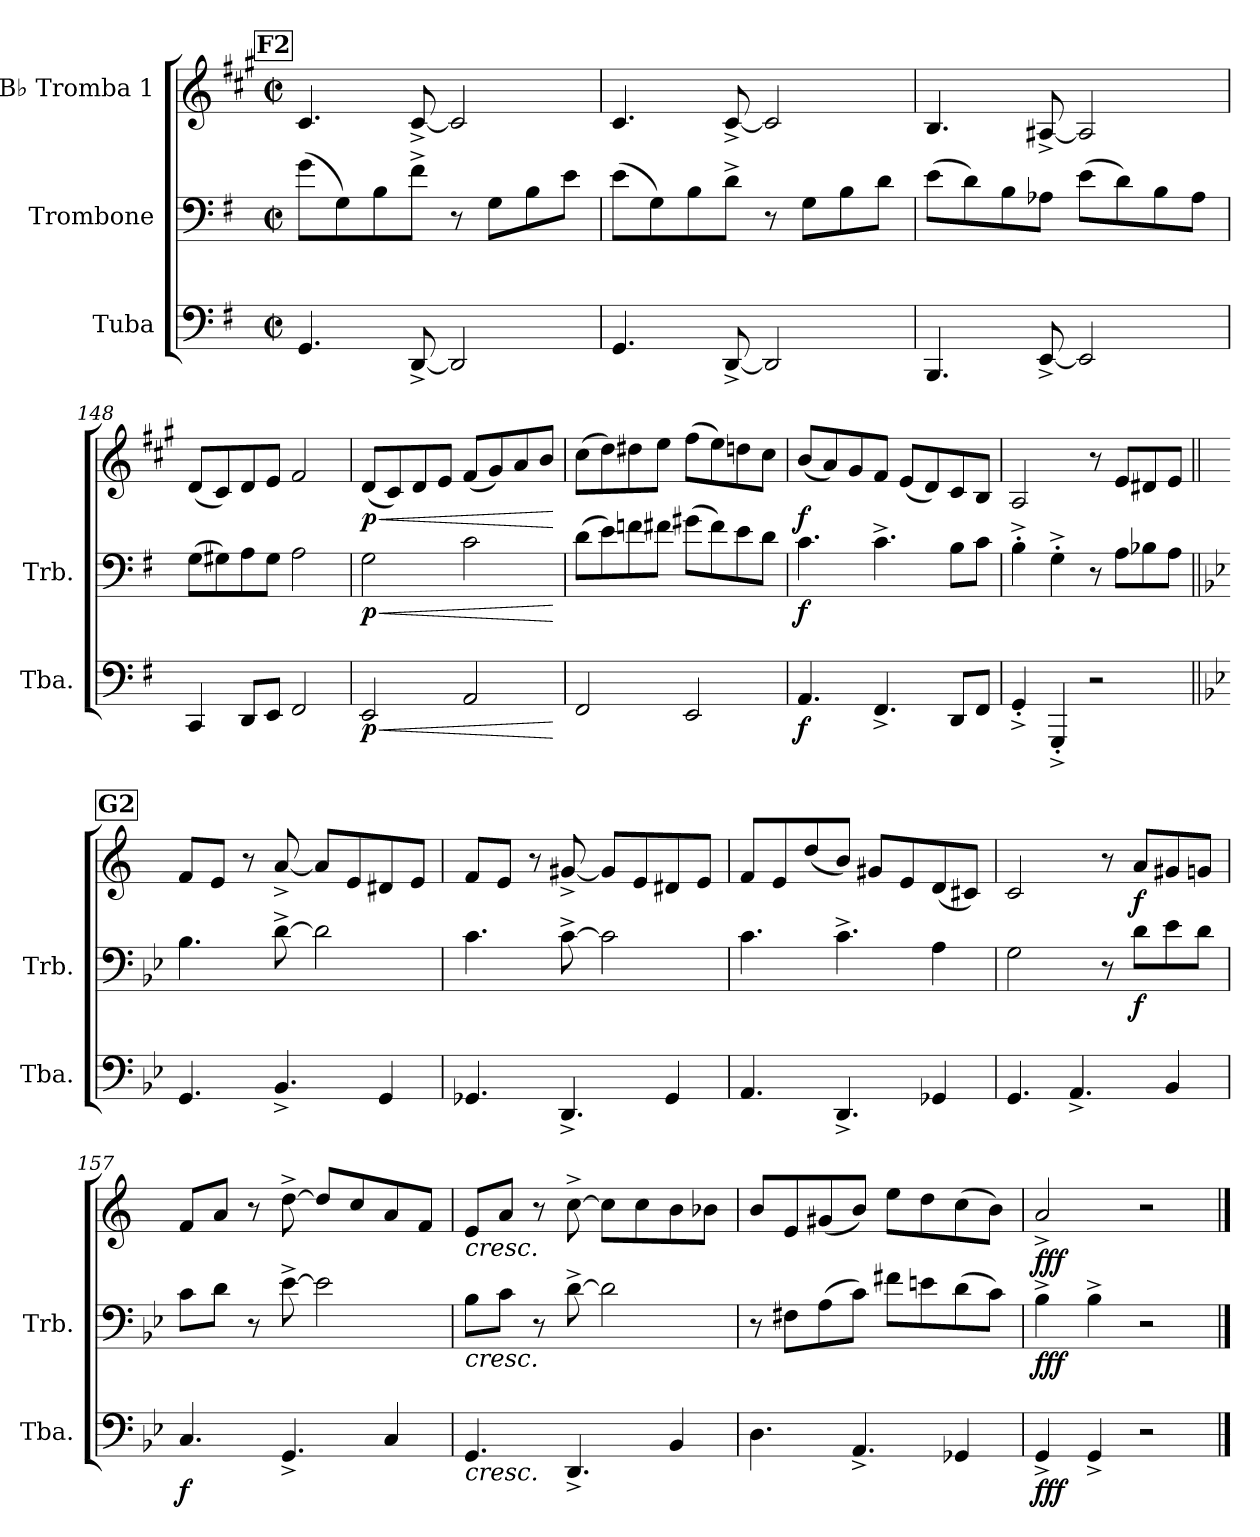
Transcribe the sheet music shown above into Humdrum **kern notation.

**kern	**dynam	**kern	**dynam	**kern	**dynam
*part3	*part3	*part2	*part2	*part1	*part1
*staff3	*staff3	*staff2	*staff2	*staff1	*staff1
*I"Tuba	*	*I"Trombone	*	*I"B♭ Tromba 1	*
*I'Tba.	*	*I'Trb.	*	*	*
!!LO:LB:g=z
*clefF4	*	*clefF4	*	*clefG2	*
*	*	*	*	*ITrd1c2	*
*k[f#]	*	*k[f#]	*	*k[f#]	*
*M2/2	*	*M2/2	*	*M2/2	*
*met(c|)	*	*met(c|)	*	*met(c|)	*
!!LO:REH:place=s1:a:B:fs=14:t=F2
=145	=145	=145	=145	=145	=145
4.GG/	.	(>8g\L	.	4.B/	.
.	.	8G\)	.	.	.
.	.	8B\	.	.	.
[8DD^/	.	8f#^\J	.	[8B^/	.
2DD/]	.	8r	.	2B/]	.
.	.	8G\L	.	.	.
.	.	8B\	.	.	.
.	.	8e\J	.	.	.
=146	=146	=146	=146	=146	=146
4.GG/	.	(>8e\L	.	4.B/	.
.	.	8G\)	.	.	.
.	.	8B\	.	.	.
[8DD^/	.	8d^\J	.	[8B^/	.
2DD/]	.	8r	.	2B/]	.
.	.	8G\L	.	.	.
.	.	8B\	.	.	.
.	.	8d\J	.	.	.
=147	=147	=147	=147	=147	=147
4.BBB/	.	(>8e\L	.	4.A/	.
.	.	8d\)	.	.	.
.	.	8B\	.	.	.
[8EE^/	.	8A-X\J	.	[8G#X^/	.
2EE/]	.	(>8e\L	.	2G#/]	.
.	.	8d\)	.	.	.
.	.	8B\	.	.	.
.	.	8A-\J	.	.	.
=148	=148	=148	=148	=148	=148
4CC/	.	(>8G\L	.	(<8c/L	.
.	.	8G#X\)	.	8B/)	.
8DD/L	.	8A\	.	8c/	.
8EE/J	.	8G#\J	.	8d/J	.
2FF#/	.	2A\	.	2e/	.
!!LO:PB:g=z
=149	=149	=149	=149	=149	=149
!	!LO:HP:b	!	!LO:HP:b	!	!LO:HP:b
!	!LO:DY:n=1:b	!	!LO:DY:n=1:b	!	!LO:DY:n=1:b
2EE/	< p	2G\	< p	(<8c/L	< p
.	.	.	.	8B/)	.
.	.	.	.	8c/	.
.	.	.	.	8d/J	.
2AA/	.	2c\	.	(<8e/L	.
.	.	.	.	8f#/)	.
.	.	.	.	8g/	.
.	.	.	.	8a/J	.
.	[	.	[	.	[
=150	=150	=150	=150	=150	=150
2FF#/	.	(>8d\L	.	(>8b\L	.
.	.	8e\)	.	8cc\)	.
.	.	8fn\	.	8cc#X\	.
.	.	8f#X\J	.	8dd\J	.
2EE/	.	(>8g#X\L	.	(>8ee\L	.
.	.	8f#\)	.	8dd\)	.
.	.	8e\	.	8ccn\	.
.	.	8d\J	.	8b\J	.
=151	=151	=151	=151	=151	=151
!	!LO:DY:b	!	!LO:DY:b	!	!LO:DY:b
4.AA/	f	4.c\	f	(<8a/L	f
.	.	.	.	8g/)	.
.	.	.	.	8f#/	.
4.FF#^/	.	4.c^\	.	8e/J	.
.	.	.	.	(<8d/L	.
.	.	.	.	8c/)	.
8DD/L	.	8B\L	.	8B/	.
8FF#/J	.	8c\J	.	8A/J	.
=152	=152	=152	=152	=152	=152
4GG'^/	.	4B'^\	.	2G/	.
4GGG'^/	.	4G'^\	.	.	.
2r	.	8r	.	8r	.
.	.	8A\L	.	8d/L	.
.	.	8B-X\	.	8c#X/	.
.	.	8A\J	.	8d/J	.
!!LO:LB:g=z
!!LO:REH:place=s1:a:B:fs=14:t=G2
=153||	=153||	=153||	=153||	=153||	=153||
*k[b-e-]	*	*k[b-e-]	*	*k[b-e-]	*
4.GG/	.	4.B-\	.	8e-/L	.
.	.	.	.	8d/J	.
.	.	.	.	8r	.
4.BB-^/	.	[8d^\	.	[8g^/	.
.	.	2d\]	.	8g/L]	.
.	.	.	.	8d/	.
4GG/	.	.	.	8c#X/	.
.	.	.	.	8d/J	.
=154	=154	=154	=154	=154	=154
4.GG-X/	.	4.c\	.	8e-/L	.
.	.	.	.	8d/J	.
.	.	.	.	8r	.
4.DD^/	.	[8c^\	.	[8f#X^/	.
.	.	2c\]	.	8f#/L]	.
.	.	.	.	8d/	.
4GG-/	.	.	.	8c#X/	.
.	.	.	.	8d/J	.
=155	=155	=155	=155	=155	=155
4.AA/	.	4.c\	.	8e-/L	.
.	.	.	.	8d/	.
.	.	.	.	(<8cc/	.
4.DD^/	.	4.c^\	.	8a/J)	.
.	.	.	.	8f#X/L	.
.	.	.	.	8d/	.
4GG-X/	.	4A\	.	(<8c/	.
.	.	.	.	8Bn/J)	.
=156	=156	=156	=156	=156	=156
4.GG/	.	2G\	.	2B-/	.
4.AA^/	.	.	.	.	.
.	.	8r	.	8r	.
!	!	!	!LO:DY:b	!	!LO:DY:b
.	.	8d\L	f	8g/L	f
4BB-/	.	8e-\	.	8f#X/	.
.	.	8d\J	.	8fn/J	.
!!LO:LB:g=z
=157	=157	=157	=157	=157	=157
!	!LO:DY:b	!	!	!	!
4.C/	f	8c\L	.	8e-/L	.
.	.	8d\J	.	8g/J	.
.	.	8r	.	8r	.
4.GG^/	.	[8e-^\	.	[8cc^\	.
.	.	2e-\]	.	8cc/L]	.
.	.	.	.	8b-/	.
4C/	.	.	.	8g/	.
.	.	.	.	8e-/J	.
=158	=158	=158	=158	=158	=158
!	!	!	!	!LO:TX:b:i:t=cresc.	!
!	!	!LO:TX:b:i:t=cresc.	!	!	!
!LO:TX:b:i:t=cresc.	!	!	!	!	!
4.GG/	.	8B-\L	.	8d/L	.
.	.	8c\J	.	8g/J	.
.	.	8r	.	8r	.
4.DD^/	.	[8d^\	.	[8b-^\	.
.	.	2d\]	.	8b-\L]	.
.	.	.	.	8b-\	.
4BB-/	.	.	.	8a\	.
.	.	.	.	8a-X\J	.
=159	=159	=159	=159	=159	=159
4.D\	.	8r	.	8a/L	.
.	.	8F#X\L	.	8d/	.
.	.	(>8A\	.	(<8f#X/	.
4.AA^/	.	8c\J)	.	8a/J)	.
.	.	8f#X\L	.	8dd\L	.
.	.	8en\	.	8cc\	.
4GG-X/	.	(>8d\	.	(>8b-\	.
.	.	8c\J)	.	8a\J)	.
=160	=160	=160	=160	=160	=160
!	!LO:DY:b	!	!LO:DY:b	!	!LO:DY:b
4GG^/	fff	4B-^\	fff	2g^/	fff
4GG^/	.	4B-^\	.	.	.
2r	.	2r	.	2r	.
==	==	==	==	==	==
*-	*-	*-	*-	*-	*-
